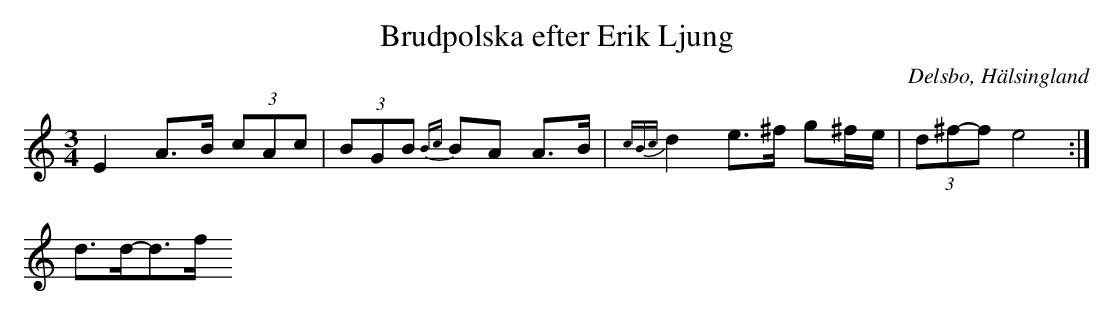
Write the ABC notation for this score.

X:1
T: Brudpolska efter Erik Ljung
O: Delsbo, Hälsingland
M: 3/4
L: 1/8
K: Am
E2 A>B (3cAc| (3BGB {Bc}BA A>B|{cBc}d2 e>^f g^f/e/|(3d^f-f e4 :|
d>d-d>f
